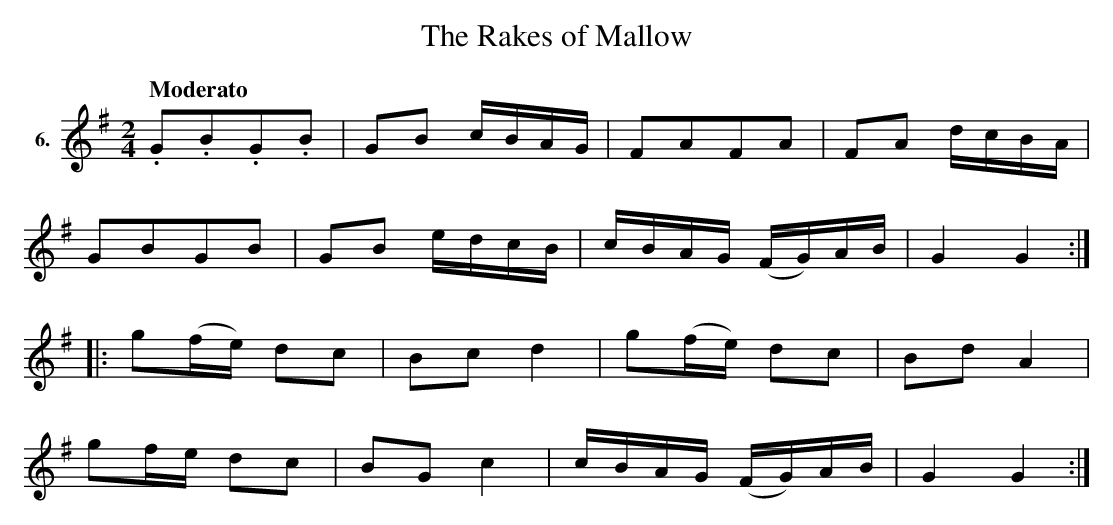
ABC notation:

X:1
T:Rakes of Mallow, The
M:2/4
L:1/8
Q:"Moderato"
K:G
V:1 clef=treble name="6."
[V:1] .G.B.G.B|GB c/B/A/G/|FAFA|FA d/c/B/A/|
GBGB|GB e/d/c/B/|c/B/A/G/ (F/G/)A/B/|G2G2:|
|:g(f/e/) dc|Bc d2|g(f/e/) dc|Bd A2|
gf/e/ dc|BG c2|c/B/A/G/ (F/G/)A/B/|G2G2:|]
